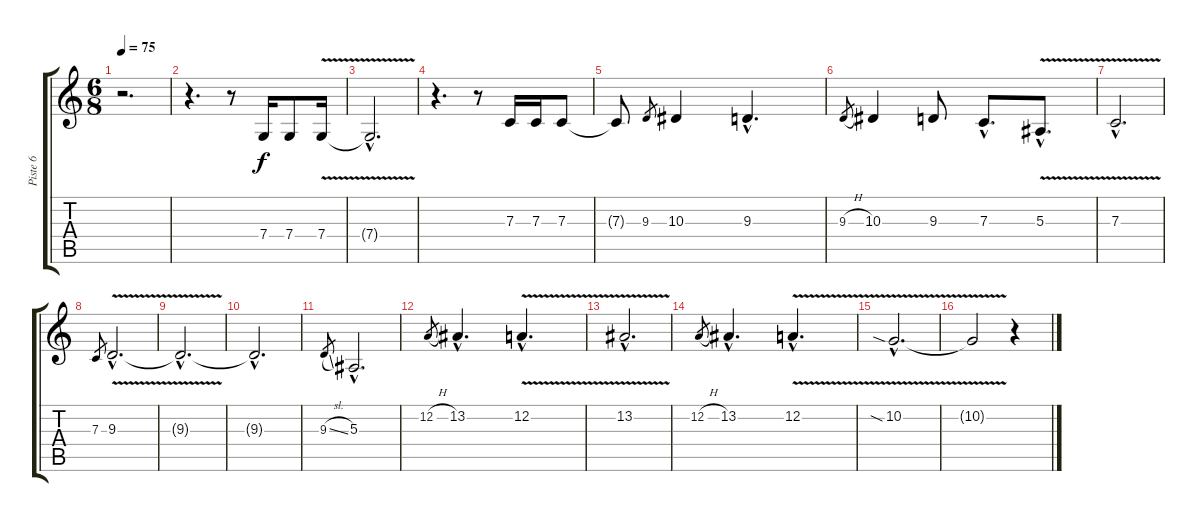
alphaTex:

\track ("Piste 6" "Piste 6") {instrument lead3calliope}
\staff {score tabs}
\tuning (D4 A3 F3 C3 G2 C2) {hide}
\ts (6 8)
\tempo 75
\clef g2
\ks c
r.2{d dy f volume 15} |
r.4{d} r.8 7.4.16 7.4.8 7.4{v}.16 |
7.4{hac t}.2{d} |
r.4{d} r.8 7.3.16 7.3.16 7.3.8 |
7.3{t}.8 9.3.8{gr} 10.3.4 9.3{hac}.4{d} |
9.3{h}.8{gr} 10.3.4 9.3.8 7.3{hac}.8{d} 5.3{v hac}.8{d} |
7.3{v hac}.2{d} |
7.3.8{gr} 9.3{v hac}.2{d} |
9.3{hac t}.2{d} |
9.3{hac t}.2{d} |
9.3{sl}.8{gr} 5.3{hac}.2{d} |
12.2{h}.8{gr} 13.2{hac}.4{d} 12.2{v hac}.4{d} |
13.2{v hac}.2{d} |
12.2{h}.8{gr} 13.2{hac}.4{d} 12.2{v hac}.4{d} |
10.2{v sia hac}.2{d} |
10.2{t}.2 r.4
